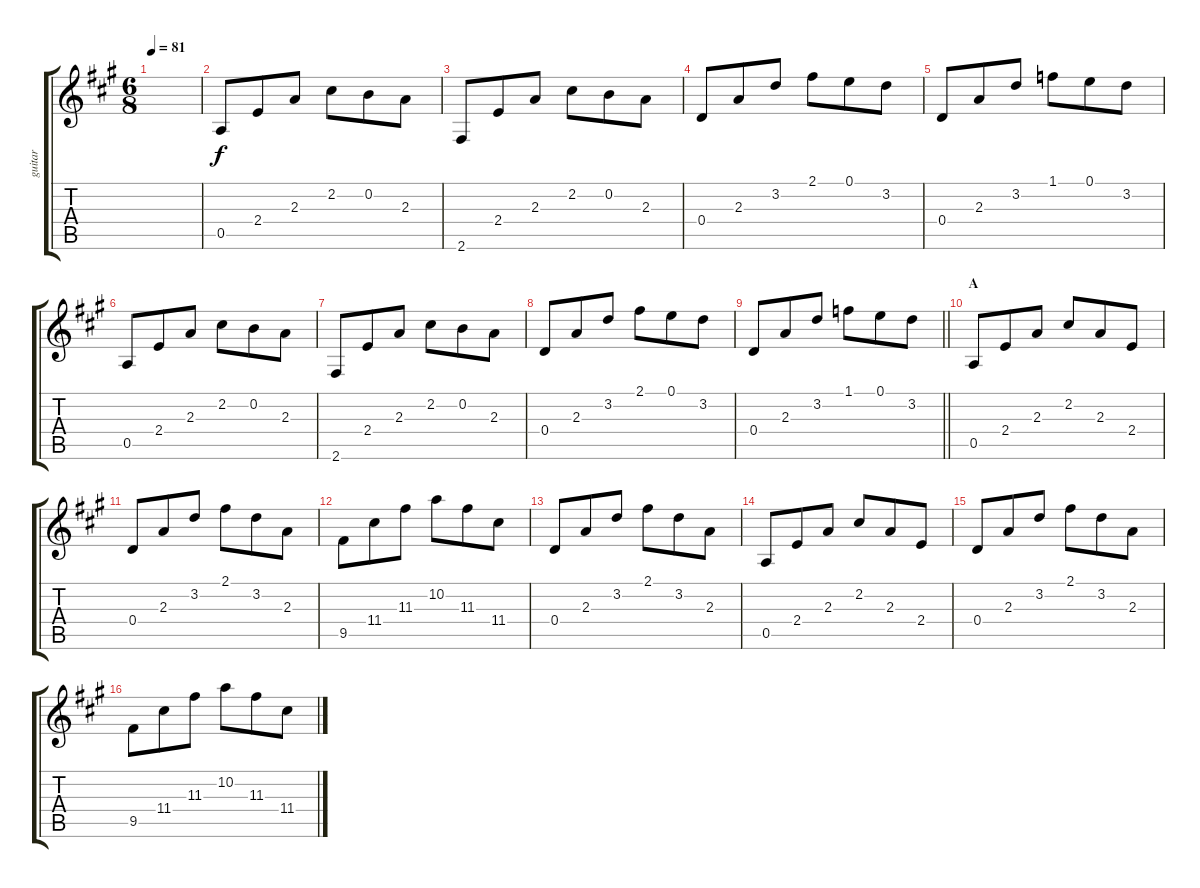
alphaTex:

\track ("guitar" "guitar") {instrument electricguitarclean}
\staff {score tabs}
\tuning (E4 B3 G3 D3 A2 E2) {hide}
\ts (6 8)
\tempo 81
\clef g2
\ks a
|
0.5.8 2.4.8 2.3.8 2.2.8 0.2.8 2.3.8 |
2.6.8 2.4.8 2.3.8 2.2.8 0.2.8 2.3.8 |
0.4.8 2.3.8 3.2.8 2.1.8 0.1.8 3.2.8 |
0.4.8 2.3.8 3.2.8 1.1.8 0.1.8 3.2.8 |
0.5.8 2.4.8 2.3.8 2.2.8 0.2.8 2.3.8 |
2.6.8 2.4.8 2.3.8 2.2.8 0.2.8 2.3.8 |
0.4.8 2.3.8 3.2.8 2.1.8 0.1.8 3.2.8 |
\barLineRight lightlight
0.4.8 2.3.8 3.2.8 1.1.8 0.1.8 3.2.8 |
\section ("" "A")
0.5.8 2.4.8 2.3.8 2.2.8 2.3.8 2.4.8 |
0.4.8 2.3.8 3.2.8 2.1.8 3.2.8 2.3.8 |
9.5.8 11.4.8 11.3.8 10.2.8 11.3.8 11.4.8 |
0.4.8 2.3.8 3.2.8 2.1.8 3.2.8 2.3.8 |
0.5.8 2.4.8 2.3.8 2.2.8 2.3.8 2.4.8 |
0.4.8 2.3.8 3.2.8 2.1.8 3.2.8 2.3.8 |
9.5.8 11.4.8 11.3.8 10.2.8 11.3.8 11.4.8
